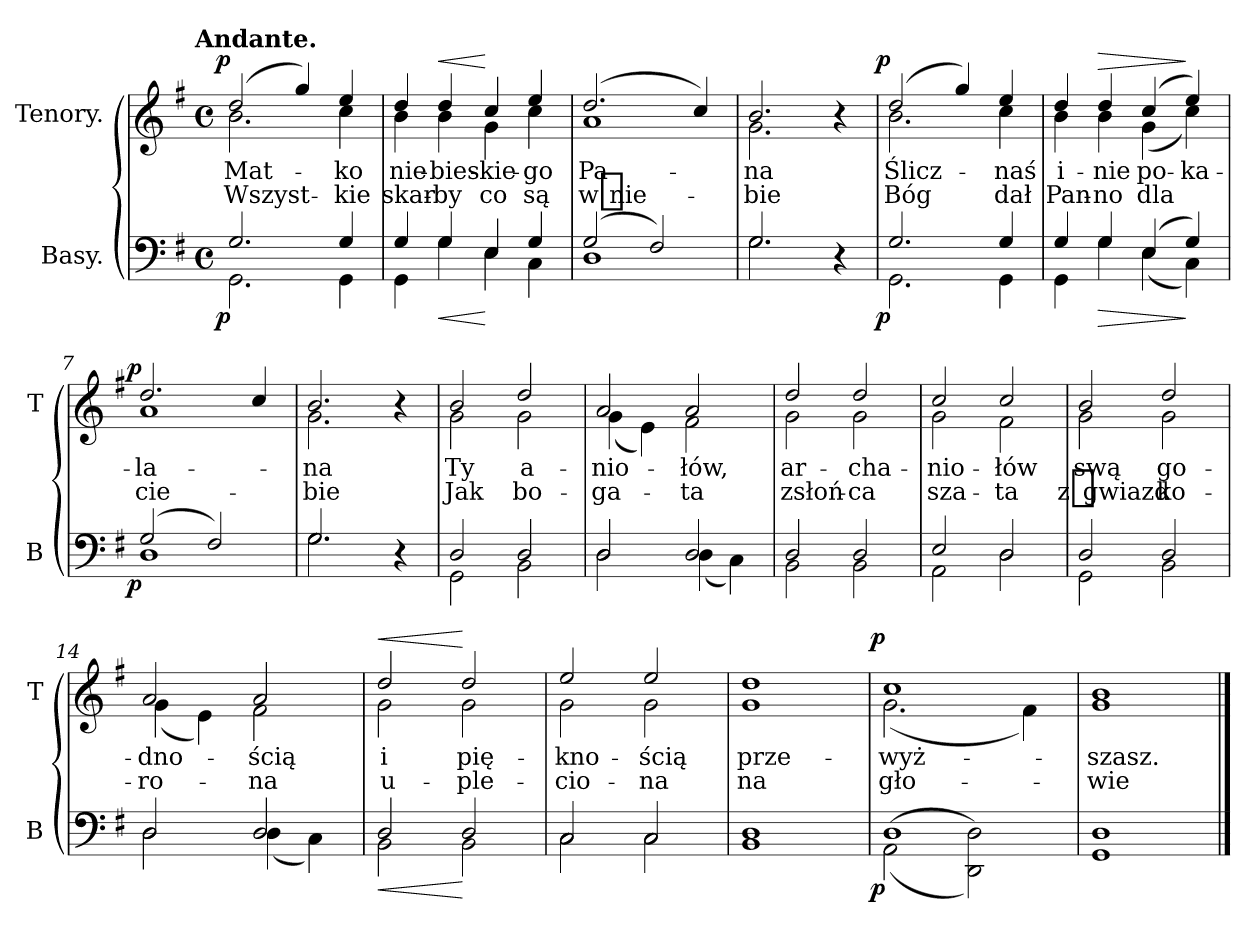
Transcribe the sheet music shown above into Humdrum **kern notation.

**kern	**dynam	**kern	**text	**text	**dynam
*part2	*part2	*part1	*part1	*part1	*part1
*staff2	*staff2	*staff1	*staff1	*staff1	*staff1
*I"Basy.	*	*I"Tenory.	*	*	*
*I'B	*	*I'T	*	*	*
*clefF4	*	*clefG2	*	*	*
*k[f#]	*	*k[f#]	*	*	*
*G:	*	*G:	*	*	*
!!LO:TX:omd:t=Andante.
*M4/4	*	*M4/4	*	*	*
*met(c)	*	*met(c)	*	*	*
=1	=1	=1	=1	=1	=1
*^	*	*^	*	*	*
!	!	!LO:DY:rj	!	!	!	!	!LO:DY:a:rj
2.G/	2.GG\	p	(2dd/	2.b\	Mat-	Wszyst-	p
.	.	.	4gg/)	.	.	.	.
4G/	4GG\	.	4ee/	4cc\	-ko	-kie	.
=2	=2	=2	=2	=2	=2	=2	=2
4G/	4GG\	.	4dd/	4b\	nie-	skar-	.
!	!	!LO:HP:b	!	!	!	!	!LO:HP:a
4G/	4G\	<	4dd/	4b\	-bies-	-by	<
4E/	4E\	[	4cc/	4g\	-kie-	co	[
4G/	4C\	.	4ee/	4cc\	-go	są	.
=3	=3	=3	=3	=3	=3	=3	=3
(2G/	1D	.	(2.dd/	1a	Pa-	w nie-	.
2F#/)	.	.	.	.	.	.	.
.	.	.	4cc/)	.	.	.	.
=4	=4	=4	=4	=4	=4	=4	=4
2.G/	2.G\	.	2.b/	2.g\	-na	-bie	.
4r	4ryy	.	4r	4ryy	.	.	.
=5	=5	=5	=5	=5	=5	=5	=5
!	!	!LO:DY:rj	!	!	!	!	!LO:DY:a:rj
2.G/	2.GG\	p	(2dd/	2.b\	Ślicz-	Bóg	p
.	.	.	4gg/)	.	.	.	.
4G/	4GG\	.	4ee/	4cc\	-naś	dał	.
=6	=6	=6	=6	=6	=6	=6	=6
4G/	4GG\	.	4dd/	4b\	i-	Pan-	.
!	!	!LO:HP:b	!	!	!	!	!LO:HP:a
4G/	4G\	>	4dd/	4b\	-nie	-no	>
(4E/	(4E\	.	(4cc/	(4g\	po-	dla	.
4G/)	4C\)	]	4ee/)	4cc\)	-ka-	.	]
=7	=7	=7	=7	=7	=7	=7	=7
!	!	!LO:DY:rj	!	!	!	!	!LO:DY:a:rj
(2G/	1D	p	2.dd/	1a	-la-	cie-	p
2F#/)	.	.	.	.	.	.	.
.	.	.	4cc/	.	.	.	.
=8	=8	=8	=8	=8	=8	=8	=8
2.G/	2.G\	.	2.b/	2.g\	-na	-bie	.
4r	4ryy	.	4r	4ryy	.	.	.
=9	=9	=9	=9	=9	=9	=9	=9
2D/	2GG\	.	2b/	2g\	Ty	Jak	.
2D/	2BB\	.	2dd/	2g\	a-	bo-	.
=10	=10	=10	=10	=10	=10	=10	=10
2D/	2D\	.	2a/	(4g\	-nio-	-ga-	.
.	.	.	.	4e\)	.	.	.
2D/	(4D\	.	2a/	2f#\	-łów,	-ta	.
.	4C\)	.	.	.	.	.	.
=11	=11	=11	=11	=11	=11	=11	=11
2D/	2BB\	.	2dd/	2g\	ar-	zsłoń-	.
2D/	2BB\	.	2dd/	2g\	-cha-	-ca	.
=12	=12	=12	=12	=12	=12	=12	=12
2E/	2AA\	.	2cc/	2g\	-nio-	sza-	.
2D/	2D\	.	2cc/	2f#\	-łów	-ta	.
=13	=13	=13	=13	=13	=13	=13	=13
2D/	2GG\	.	2b/	2g\	swą	z gwiazd	.
2D/	2BB\	.	2dd/	2g\	go-	ko-	.
=14	=14	=14	=14	=14	=14	=14	=14
2D/	2D\	.	2a/	(4g\	-dno-	-ro-	.
.	.	.	.	4e\)	.	.	.
2D/	(4D\	.	2a/	2f#\	-ścią	-na	.
.	4C\)	.	.	.	.	.	.
=15	=15	=15	=15	=15	=15	=15	=15
!	!	!LO:HP:b	!	!	!	!	!LO:HP:a
2D/	2BB\	<	2dd/	2g\	i	u-	<
2D/	2BB\	[	2dd/	2g\	pię-	-ple-	[
=16	=16	=16	=16	=16	=16	=16	=16
2C/	2C\	.	2ee/	2g\	-kno-	-cio-	.
2C/	2C\	.	2ee/	2g\	-ścią	-na	.
=17	=17	=17	=17	=17	=17	=17	=17
1D	1BB	.	1dd	1g	prze-	na	.
=18	=18	=18	=18	=18	=18	=18	=18
!	!	!LO:DY:rj	!	!	!	!	!LO:DY:a:rj
1D	(<(>2AA\	p	1cc	(2.g\	-wyż-	gło-	p
.	2DD\ 2D\))	.	.	.	.	.	.
.	.	.	.	4f#\)	.	.	.
=19	=19	=19	=19	=19	=19	=19	=19
1D	1GG	.	1b	1g	-szasz.	-wie	.
*v	*v	*	*	*	*	*	*
*	*	*v	*v	*	*	*
==	==	==	==	==	==
*-	*-	*-	*-	*-	*-
